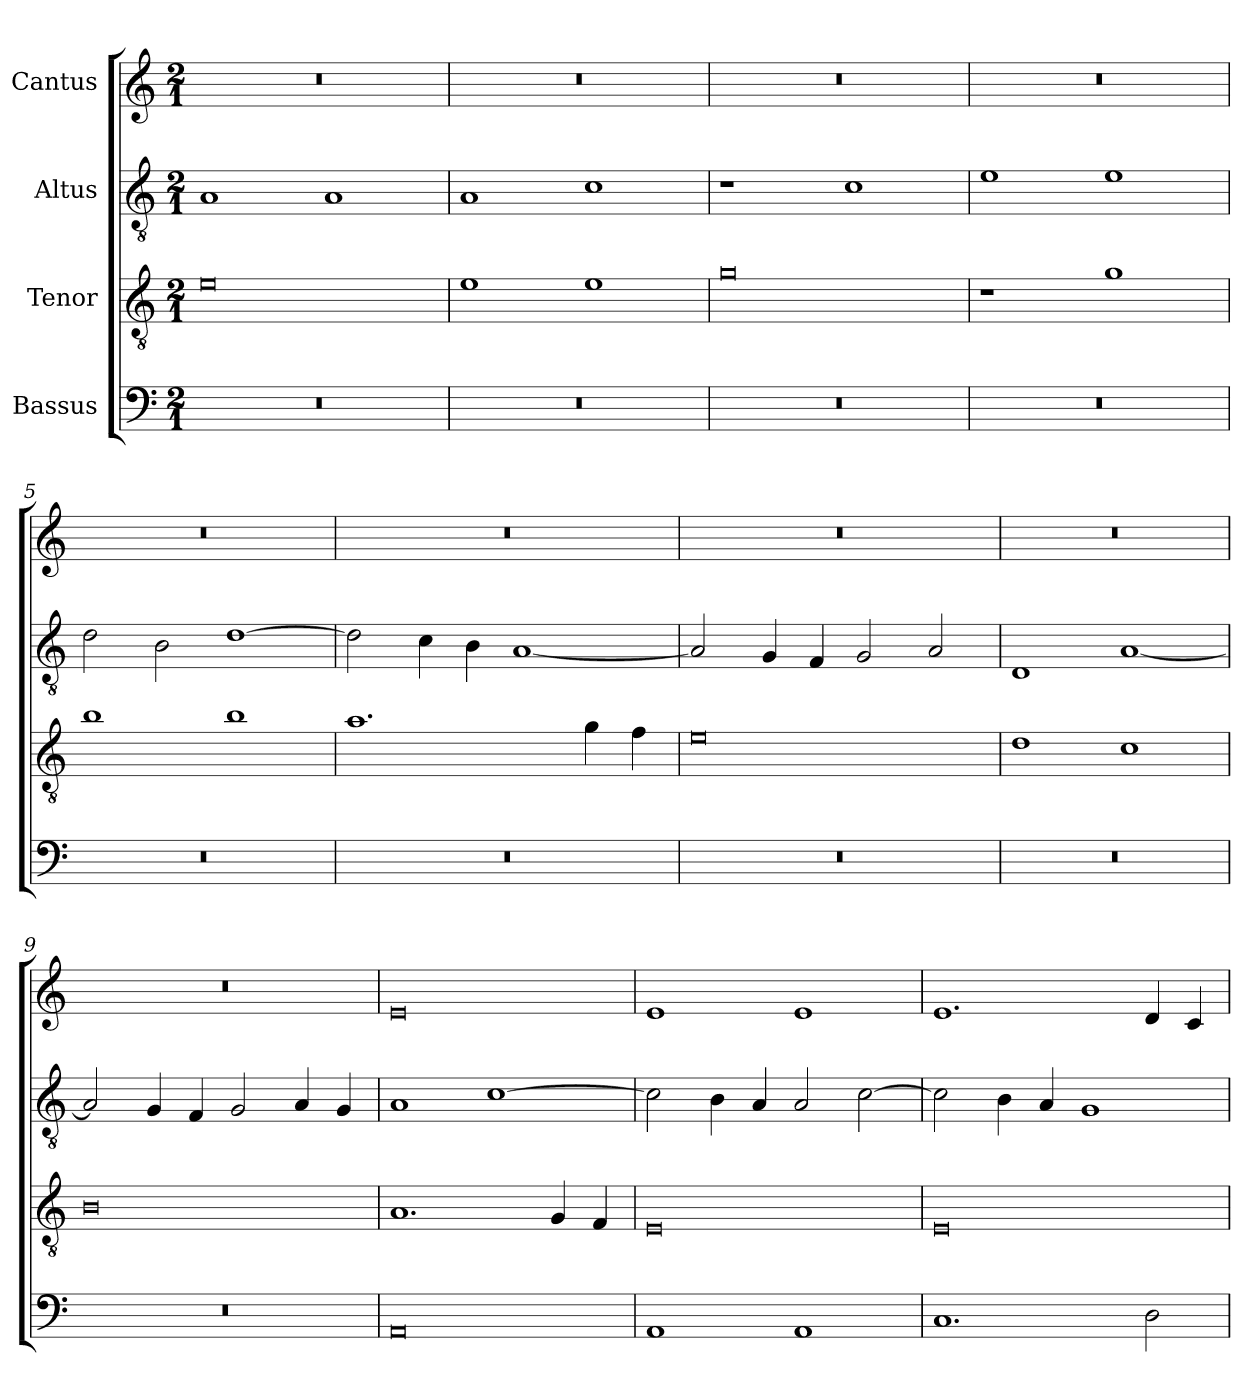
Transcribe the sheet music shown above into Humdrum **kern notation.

**kern	**kern	**kern	**kern
*part4	*part3	*part2	*part1
*staff4	*staff3	*staff2	*staff1
*I"Bassus	*I"Tenor	*I"Altus	*I"Cantus
!!LO:PB:g=z
*clefF4	*clefGv2	*clefGv2	*clefG2
*	*ITrd7c12	*ITrd7c12	*
*k[]	*k[]	*k[]	*k[]
*C:	*C:	*C:	*C:
*M2/1	*M2/1	*M2/1	*M2/1
*MM320	*MM320	*MM320	*MM320
=1	=1	=1	=1
!LO:N:vis=1	!	!	!LO:N:vis=1
0r	0Ei	1AAi	0r
.	.	1AAi	.
=2	=2	=2	=2
!LO:N:vis=1	!	!	!LO:N:vis=1
0r	1Ei	1AAi	0r
.	1Ei	1Ci	.
=3	=3	=3	=3
!LO:N:vis=1	!	!	!LO:N:vis=1
0r	0Gi	1r	0r
.	.	1Ci	.
=4	=4	=4	=4
!LO:N:vis=1	!	!	!LO:N:vis=1
0r	1r	1Ei	0r
.	1Gi	1Ei	.
=5	=5	=5	=5
!LO:N:vis=1	!	!	!LO:N:vis=1
0r	1Bi	2Di\	0r
.	.	2BBi\	.
.	1Bi	[>1Di	.
=6	=6	=6	=6
!LO:N:vis=1	!	!	!LO:N:vis=1
0r	1.Ai	2Di\]	0r
.	.	4Ci\	.
.	.	4BBi\	.
.	.	[<1AAi	.
.	4Gi\	.	.
.	4Fi\	.	.
!!LO:LB:g=z
=7	=7	=7	=7
!LO:N:vis=1	!	!	!LO:N:vis=1
0r	0Ei	2AAi/]	0r
.	.	4GGi/	.
.	.	4FFi/	.
.	.	2GGi/	.
.	.	2AAi/	.
=8	=8	=8	=8
!LO:N:vis=1	!	!	!LO:N:vis=1
0r	1Di	1DDi	0r
.	1Ci	[<1AAi	.
=9	=9	=9	=9
!LO:N:vis=1	!	!	!LO:N:vis=1
0r	0BBi	2AAi/]	0r
.	.	4GGi/	.
.	.	4FFi/	.
.	.	2GGi/	.
.	.	4AAi/	.
.	.	4GGi/	.
=10	=10	=10	=10
0AAi	1.AAi	1AAi	0ei
.	.	[>1Ci	.
.	4GGi/	.	.
.	4FFi/	.	.
=11	=11	=11	=11
1AAi	0EEi	2Ci\]	1ei
.	.	4BBi\	.
.	.	4AAi/	.
1AAi	.	2AAi/	1ei
.	.	[>2Ci\	.
=12	=12	=12	=12
1.Ci	0EEi	2Ci\]	1.ei
.	.	4BBi\	.
.	.	4AAi/	.
.	.	1GGi	.
2Di\	.	.	4di/
.	.	.	4ci/
=	=	=	=
*-	*-	*-	*-
